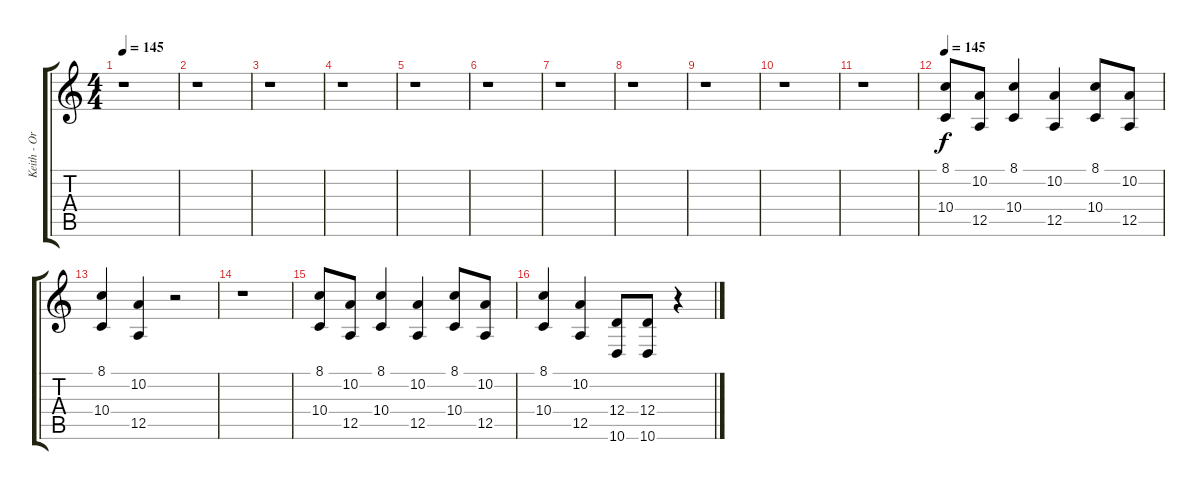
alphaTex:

\track ("Keith - Organ LH" "Keith - Or") {instrument percussiveorgan}
\staff {score tabs}
\tuning (E4 B3 G3 D3 A2 E2) {hide}
\ts (4 4)
\tempo 145
\clef g2
\ks c
r.1{dy f} |
r.1 |
r.1 |
r.1 |
r.1 |
r.1 |
r.1 |
r.1 |
r.1 |
r.1 |
r.1 |
\tempo 145
(8.1 10.4).8 (10.2 12.5).8 (8.1 10.4).4 (10.2 12.5).4 (8.1 10.4).8 (10.2 12.5).8 |
(8.1 10.4).4 (10.2 12.5).4 r.2 |
r.1 |
(8.1 10.4).8 (10.2 12.5).8 (8.1 10.4).4 (10.2 12.5).4 (8.1 10.4).8 (10.2 12.5).8 |
(8.1 10.4).4 (10.2 12.5).4 (12.4 10.6).8 (12.4 10.6).8 r.4
